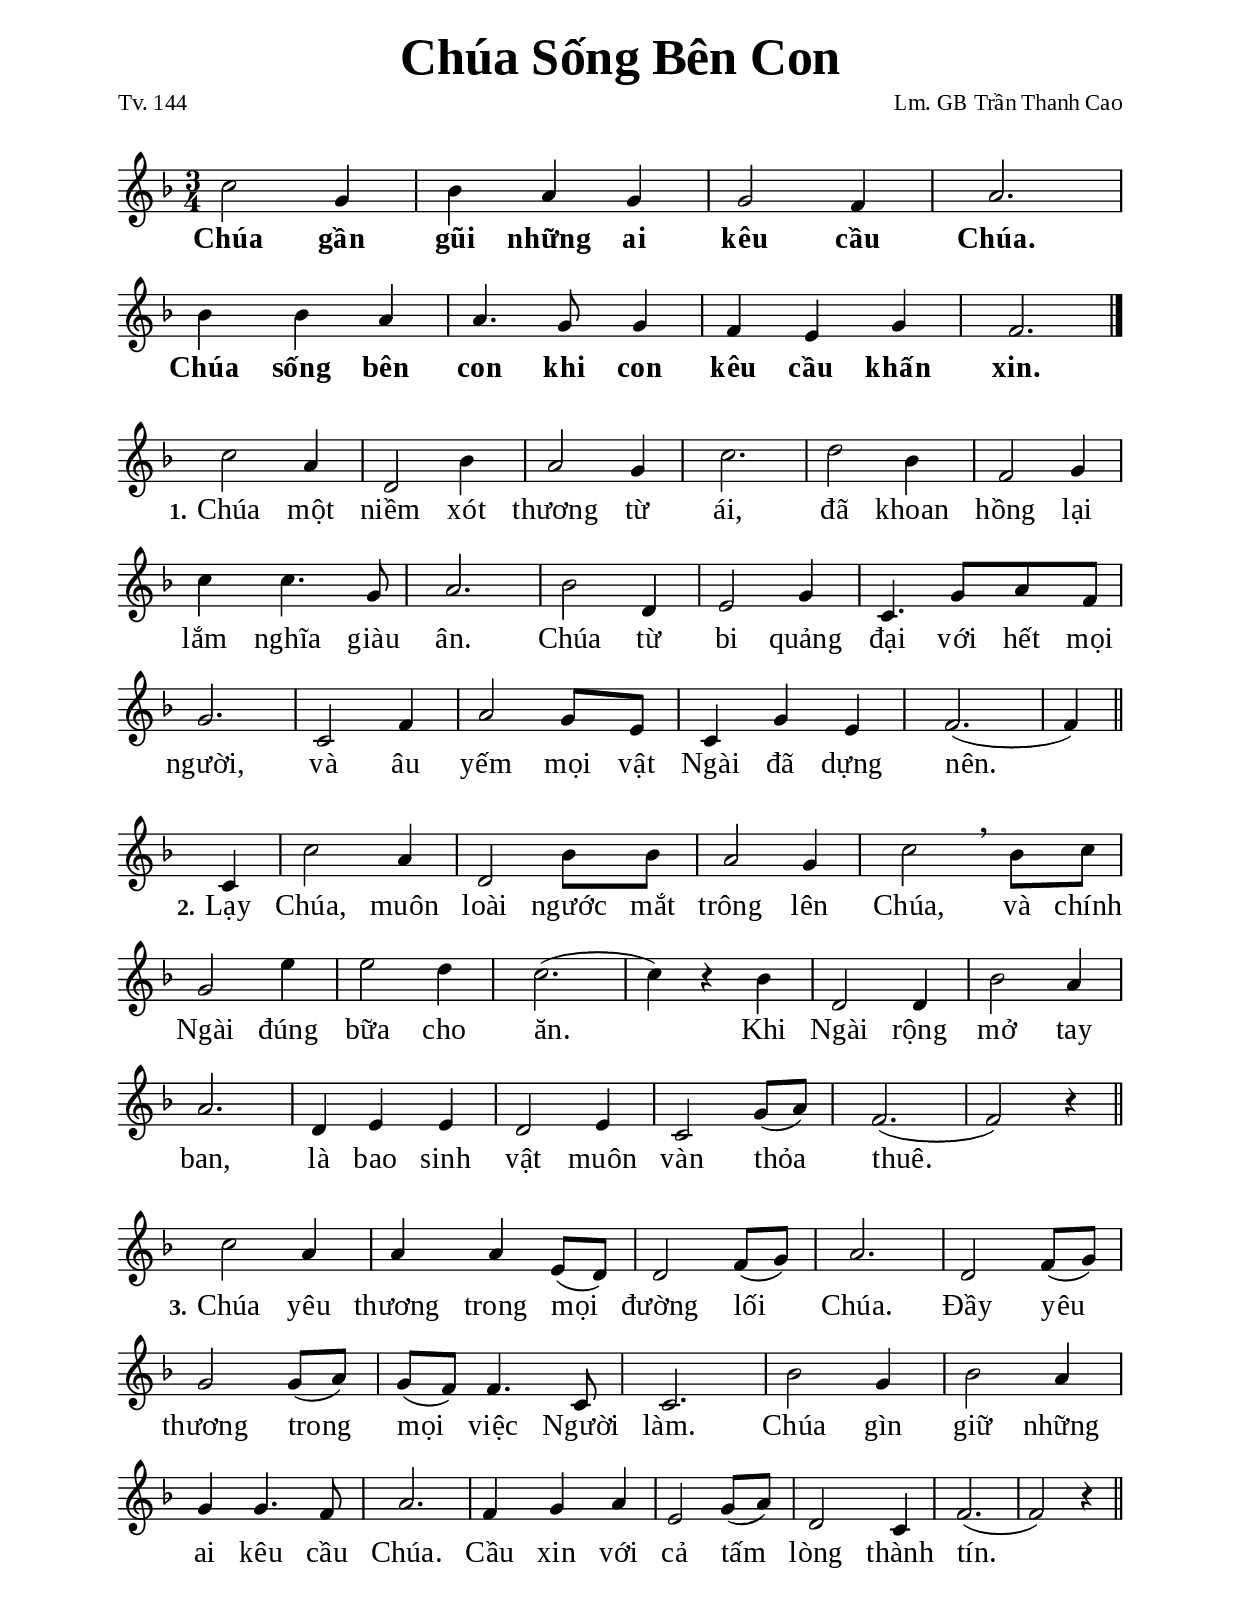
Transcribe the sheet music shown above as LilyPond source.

% Cài đặt chung
\version "2.22.1"
\include "english.ly"

\header {
  title = \markup { \fontsize #3 "Chúa Sống Bên Con" }
  poet = "Tv. 144"
  composer = "Lm. GB Trần Thanh Cao"
  arranger = " "
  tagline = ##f
}

\paper {
  #(set-paper-size "a4")
  top-margin = 10\mm
  bottom-margin = 10\mm
  left-margin = 20\mm
  right-margin = 20\mm
  indent = #0
  #(define fonts
    (make-pango-font-tree
      "Liberation Serif"
      "Liberation Serif"
      "Liberation Serif"
      (/ 20 20)))
  page-count = #1
}

% Nhạc điệp khúc
nhacDiepKhuc= \relative c'' {
  c2 g4 |
  bf a g |
  g2 f4 |
  a2. |
  bf4 bf a |
  a4. g8 g4 |
  f e g |
  f2. \bar "|."
}

% Nhạc phiên khúc
nhacPhienKhucMot = \relative c'' {
  c2 a4 |
  d,2 bf'4 |
  a2 g4 |
  c2. |
  d2 bf4 |
  f2 g4 |
  c4 c4. g8 |
  a2. |
  bf2 d,4 |
  e2 g4 |
  c,4. g'8 a f |
  g2. |
  c,2 f4 |
  a2 g8 e |
  c4 g' e |
  f2. ( |
  f4) \bar "||"
}

nhacPhienKhucHai = \relative c' {
  \partial 4 c4 |
  c'2 a4 |
  d,2 bf'8 bf |
  a2 g4 |
  c2 \breathe bf8 c |
  g2 e'4 |
  e2 d4 |
  c2. ( |
  c4) r bf |
  d,2 d4 |
  bf'2 a4 |
  a2. |
  d,4 e e |
  d2 e4 |
  c2 g'8 (a) |
  f2. ( |
  f2) r4 \bar "||"
}

nhacPhienKhucBa = \relative c'' {
  c2 a4 |
  a a e8 (d) |
  d2 f8 (g) |
  a2. |
  d,2 f8 (g) |
  g2 g8 (a) |
  g (f) f4. c8 |
  c2. |
  bf'2 g4 |
  bf2 a4 |
  g g4. f8 |
  a2. |
  f4 g a |
  e2 g8 (a) |
  d,2 c4 |
  f2. ( |
  f2) r4 \bar "||"
}

% Lời điệp khúc
loiDiepKhuc = \lyricmode {
  Chúa gần gũi những ai kêu cầu Chúa.
  Chúa sống bên con khi con kêu cầu khấn xin.
}

% Lời phiên khúc
loiPhienKhucMot = \lyricmode {
  \set stanza = #"1."
  Chúa một niềm xót thương từ ái,
  đã khoan hồng lại lắm nghĩa giàu ân.
  Chúa từ bi quảng đại với hết mọi người,
  và âu yếm mọi vật Ngài đã dựng nên.
}

loiPhienKhucHai = \lyricmode {
  \set stanza = #"2."
  Lạy Chúa, muôn loài ngước mắt trông lên Chúa,
  và chính Ngài đúng bữa cho ăn.
  Khi Ngài rộng mở tay ban,
  là bao sinh vật muôn vàn thỏa thuê.
}

loiPhienKhucBa = \lyricmode {
  \set stanza = #"3."
  Chúa yêu thương trong mọi đường lối Chúa.
  Đầy yêu thương trong mọi việc Người làm.
  Chúa gìn giữ những ai kêu cầu Chúa.
  Cầu xin với cả tấm lòng thành tín.
}


% Dàn trang
\score {
  \new ChoirStaff <<
    \new Staff = diepKhuc \with {
        \consists "Merge_rests_engraver"
        %\magnifyStaff #(magstep +1)
      }
      <<
      \new Voice = beSop {
        \key f \major \time 3/4 \stemNeutral \nhacDiepKhuc
      }
    >>
    \new Lyrics \lyricsto beSop \loiDiepKhuc
  >>
  \layout {
    \override Lyrics.LyricText.font-series = #'bold
    \override Lyrics.LyricText.font-size = #+2.5
    \override Lyrics.LyricSpace.minimum-distance = #3.0
    \override Score.BarNumber.break-visibility = ##(#f #f #f)
    \override Score.SpacingSpanner.uniform-stretching = ##t
  }
}

\score {
  \new ChoirStaff <<
    \new Staff = phienKhuc \with {
        %\magnifyStaff #(magstep +1)
      }
      <<
      \new Voice = beSop {
        \key f \major \time 3/4 \nhacPhienKhucMot
      }
    >>
    \new Lyrics \lyricsto beSop \loiPhienKhucMot
  >>
  \layout {
    \override Staff.TimeSignature.transparent = ##t
    \override Lyrics.LyricText.font-size = #+2.5
    \override Lyrics.LyricSpace.minimum-distance = #2.5
    \override Score.BarNumber.break-visibility = ##(#f #f #f)
    \override Score.SpacingSpanner.uniform-stretching = ##t
  } 
}

\score {
  \new ChoirStaff <<
    \new Staff = phienKhuc \with {
        %\magnifyStaff #(magstep +1)
      }
      <<
      \new Voice = beSop {
        \key f \major \time 3/4 \nhacPhienKhucHai
      }
    >>
    \new Lyrics \lyricsto beSop \loiPhienKhucHai
  >>
  \layout {
    \override Staff.TimeSignature.transparent = ##t
    \override Lyrics.LyricText.font-size = #+2.5
    \override Lyrics.LyricSpace.minimum-distance = #2.2
    \override Score.BarNumber.break-visibility = ##(#f #f #f)
    \override Score.SpacingSpanner.uniform-stretching = ##t
  } 
}

\score {
  \new ChoirStaff <<
    \new Staff = phienKhuc \with {
        %\magnifyStaff #(magstep +1)
      }
      <<
      \new Voice = beSop {
        \key f \major \time 3/4 \nhacPhienKhucBa
      }
    >>
    \new Lyrics \lyricsto beSop \loiPhienKhucBa
  >>
  \layout {
    \override Staff.TimeSignature.transparent = ##t
    \override Lyrics.LyricText.font-size = #+2.5
    \override Lyrics.LyricSpace.minimum-distance = #2.2
    \override Score.BarNumber.break-visibility = ##(#f #f #f)
    \override Score.SpacingSpanner.uniform-stretching = ##t
  } 
}
